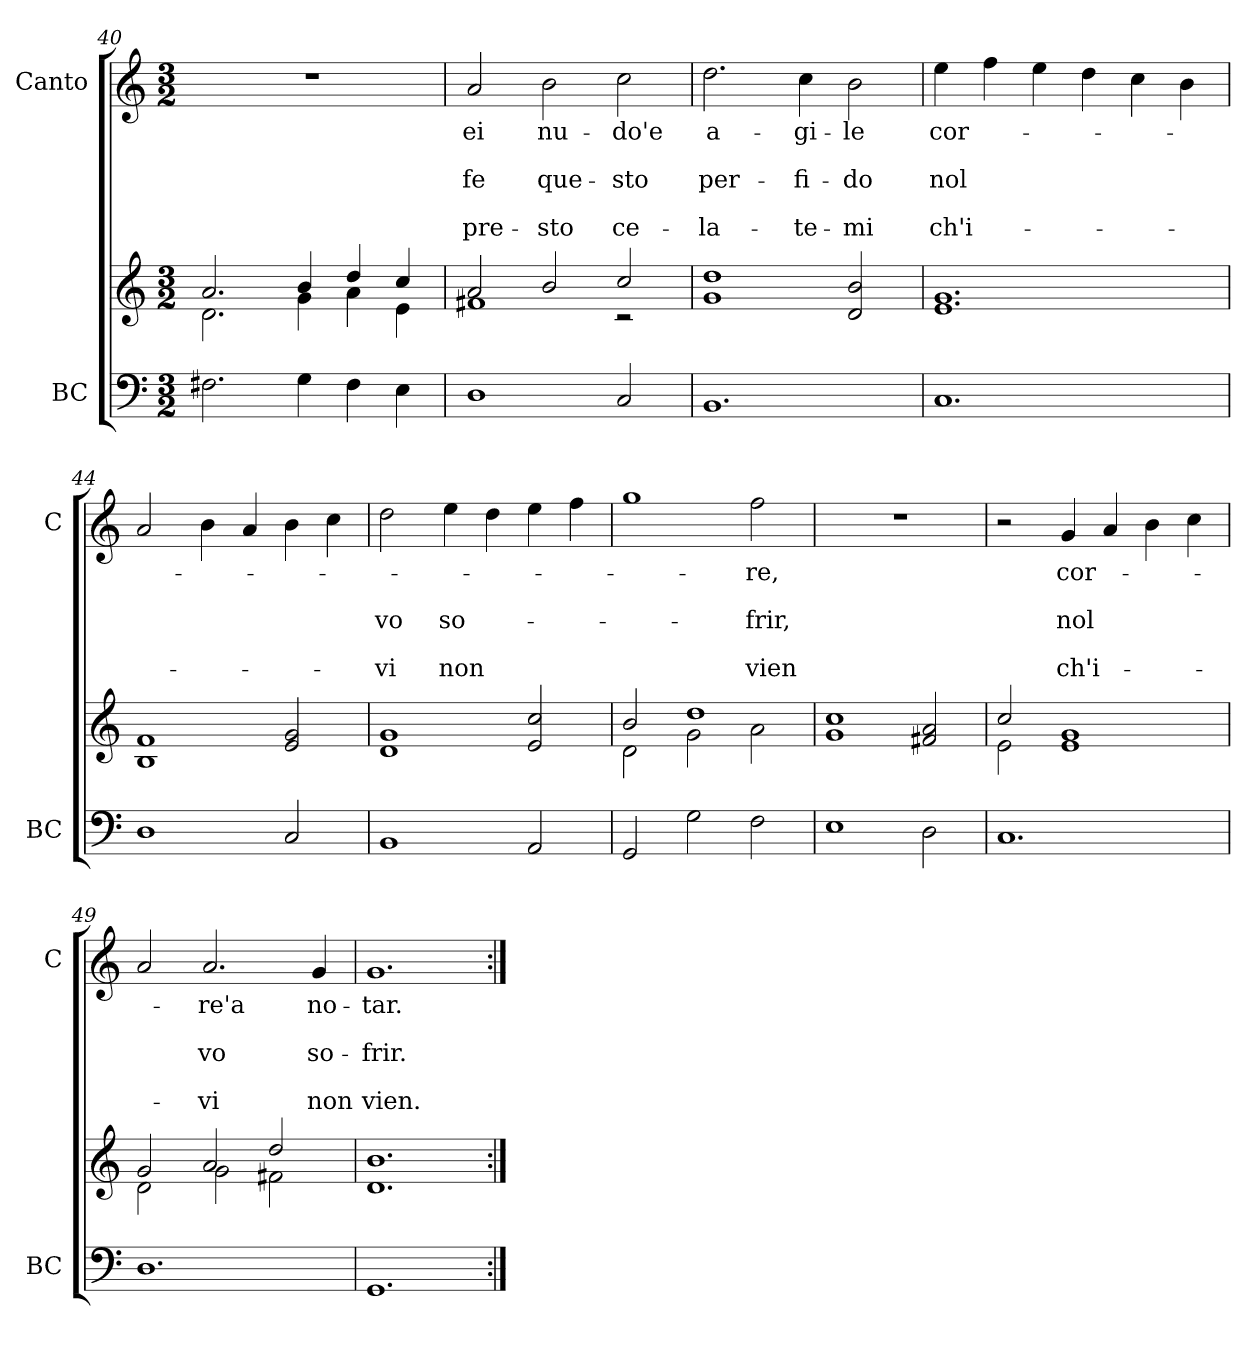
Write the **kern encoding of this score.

**kern	**kern	**kern	**text	**text	**text	**text	**text
*part2	*part2	*part1	*part1	*part1	*part1	*part1	*part1
*staff3	*staff2	*staff1	*staff1	*staff1	*staff1	*staff1	*staff1
*I"BC	*	*I"Canto	*	*	*	*	*
*I'BC	*	*I'C	*	*	*	*	*
*clefF4	*clefG2	*clefG2	*	*	*	*	*
*k[]	*k[]	*k[]	*	*	*	*	*
*C:	*C:	*C:	*	*	*	*	*
*M3/2	*M3/2	*M3/2	*	*	*	*	*
=40	=40	=40	=40	=40	=40	=40	=40
*	*^	*	*	*	*	*	*
2.F#X\	2.a/	2.d\	1.r	.	.	.	.	.
4G\	4b/	4g\	.	.	.	.	.	.
4F#\	4dd/	4a\	.	.	.	.	.	.
4E\	4cc/	4e\	.	.	.	.	.	.
=41	=41	=41	=41	=41	=41	=41	=41	=41
!	!	!	!	!LO:LY:b	!	!LO:LY:b	!	!LO:LY:b
1D	2a/	1f#X	2a/	ei	.	fe	.	pre-
!	!	!	!	!LO:LY:b	!	!LO:LY:b	!	!LO:LY:b
.	2b/	.	2b\	nu-	.	que-	.	-sto
!	!	!	!	!LO:LY:b	!	!LO:LY:b	!	!LO:LY:b
2C/	2cc/	2rc	2cc\	-do'e	.	-sto	.	ce-
=42	=42	=42	=42	=42	=42	=42	=42	=42
!	!	!	!	!LO:LY:b	!	!LO:LY:b	!	!LO:LY:b
*	*v	*v	*	*	*	*	*	*
1.BB	1g 1dd	2.dd\	a-	.	per-	.	-la-
!	!	!	!LO:LY:b	!	!LO:LY:b	!	!LO:LY:b
.	.	4cc\	-gi-	.	-fi-	.	-te-
!	!	!	!LO:LY:b	!	!LO:LY:b	!	!LO:LY:b
.	2d/ 2b/	2b\	-le	.	-do	.	-mi
=43	=43	=43	=43	=43	=43	=43	=43
!	!	!	!LO:LY:b	!	!LO:LY:b	!	!LO:LY:b
1.C	1.e 1.g	4ee\	cor-	.	nol	.	ch'i-
.	.	4ff\	.	.	.	.	.
.	.	4ee\	.	.	.	.	.
.	.	4dd\	.	.	.	.	.
.	.	4cc\	.	.	.	.	.
.	.	4b\	.	.	.	.	.
!!LO:LB:g=z
=44	=44	=44	=44	=44	=44	=44	=44
1D	1B 1f	2a/	.	.	.	.	.
.	.	4b\	.	.	.	.	.
.	.	4a/	.	.	.	.	.
2C/	2e/ 2g/	4b\	.	.	.	.	.
.	.	4cc\	.	.	.	.	.
=45	=45	=45	=45	=45	=45	=45	=45
!	!	!	!	!	!LO:LY:b	!	!LO:LY:b
1BB	1d 1g	2dd\	.	.	vo	.	-vi
!	!	!	!	!	!LO:LY:b	!	!LO:LY:b
.	.	4ee\	.	.	so-	.	non
.	.	4dd\	.	.	.	.	.
2AA/	2e/ 2cc/	4ee\	.	.	.	.	.
.	.	4ff\	.	.	.	.	.
=46	=46	=46	=46	=46	=46	=46	=46
*	*^	*	*	*	*	*	*
2GG/	2b/	2d\	1gg	.	.	.	.	.
2G\	1dd	2g\	.	.	.	.	.	.
!	!	!	!	!LO:LY:b	!	!LO:LY:b	!	!LO:LY:b
2F\	.	2a\	2ff\	-re,	.	-frir,	.	vien
*	*v	*v	*	*	*	*	*	*
=47	=47	=47	=47	=47	=47	=47	=47
1E	1g 1cc	1.r	.	.	.	.	.
2D\	2f#X/ 2a/	.	.	.	.	.	.
=48	=48	=48	=48	=48	=48	=48	=48
*	*^	*	*	*	*	*	*
1.C	2cc/	2e\	2r	.	.	.	.	.
!	!	!	!	!LO:LY:b	!	!LO:LY:b	!	!LO:LY:b
.	1g	1e	4g/	cor-	.	nol	.	ch'i-
.	.	.	4a/	.	.	.	.	.
.	.	.	4b\	.	.	.	.	.
.	.	.	4cc\	.	.	.	.	.
=49	=49	=49	=49	=49	=49	=49	=49	=49
1.D	2g/	2d\	2a/	.	.	.	.	.
!	!	!	!	!LO:LY:b	!	!LO:LY:b	!	!LO:LY:b
.	2a/	2g\	2.a/	-re'a	.	vo	.	-vi
.	2dd/	2f#X\	.	.	.	.	.	.
!	!	!	!	!LO:LY:b	!	!LO:LY:b	!	!LO:LY:b
.	.	.	4g/	no-	.	so-	.	non
*	*v	*v	*	*	*	*	*	*
=50	=50	=50	=50	=50	=50	=50	=50
!	!	!	!LO:LY:b	!	!LO:LY:b	!	!LO:LY:b
1.GG	1.d 1.b	1.g	-tar.	.	-frir.	.	vien.
=:|!	=:|!	=:|!	=:|!	=:|!	=:|!	=:|!	=:|!
*-	*-	*-	*-	*-	*-	*-	*-
